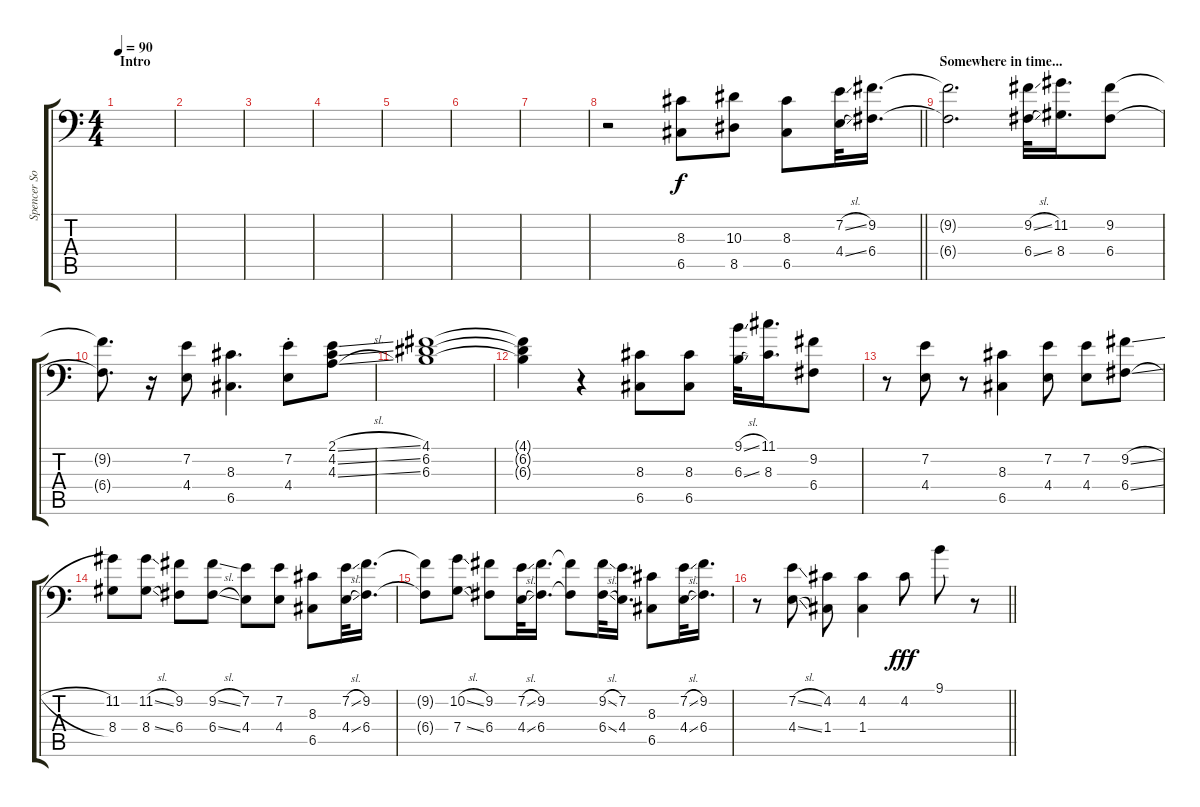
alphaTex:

\track ("Spencer Sotelo - Vocals" "Spencer So") {instrument flute}
\staff {score tabs}
\tuning (D4 A3 F3 C3 G2 A1) {hide}
\ts (4 4)
\section ("" "Intro")
\tempo 90
\clef f4
\ks c
|
|
|
|
|
|
|
\barLineRight lightlight
r.2 (8.3 6.5).8 (10.3 8.5).8 (8.3 6.5).8 (7.2{sl} 4.4{sl}).32 (9.2 6.4).16{d} |
\section ("" "Somewhere in time...")
(9.2{t} 6.4{t}).2{d} (9.2{sl} 6.4{sl}).32 (11.2 8.4).16{d} (9.2 6.4).8 |
(9.2{t} 6.4{t}).8{d} r.16 (7.2 4.4).8 (8.3 6.5).4{d} (7.2{st} 4.4{st}).8 (2.1{sl} 4.2{sl} 4.3{sl}).8 |
(4.1 6.2 6.3).1 |
(4.1{t} 6.2{t} 6.3{t}).4{volume 0} r.4 (8.3 6.5).8{volume 8} (8.3 6.5).8 (9.1{sl} 6.3{sl}).32 (11.1 8.3).16{d} (9.2 6.4).8 |
r.8 (7.2 4.4).8 r.8 (8.3 6.5).4 (7.2 4.4).8 (7.2 4.4).8 (9.2{sl} 6.4{sl}).8 |
(11.2 8.4).8 (11.2{sl} 8.4{sl}).8 (9.2 6.4).8 (9.2{sl} 6.4{sl}).8 (7.2 4.4).8 (7.2 4.4).8 (8.3 6.5).8 (7.2{sl} 4.4{sl}).32 (9.2 6.4).16{d} |
(9.2{t} 6.4{t}).8 (10.2{sl} 7.4{sl}).8 (9.2 6.4).8 (7.2{sl} 4.4{sl}).32 (9.2 6.4).16{d} (9.2{t} 6.4{t}).8 (9.2{sl} 6.4{sl}).32 (7.2 4.4).16{d} (8.3 6.5).8 (7.2{sl} 4.4{sl}).32 (9.2 6.4).16{d} |
\barLineRight lightlight
r.8 (7.2{sl} 4.4{sl}).8 (4.2 1.4).8 (4.2 1.4).4 4.2.8{dy fff} 9.1.8 r.8
